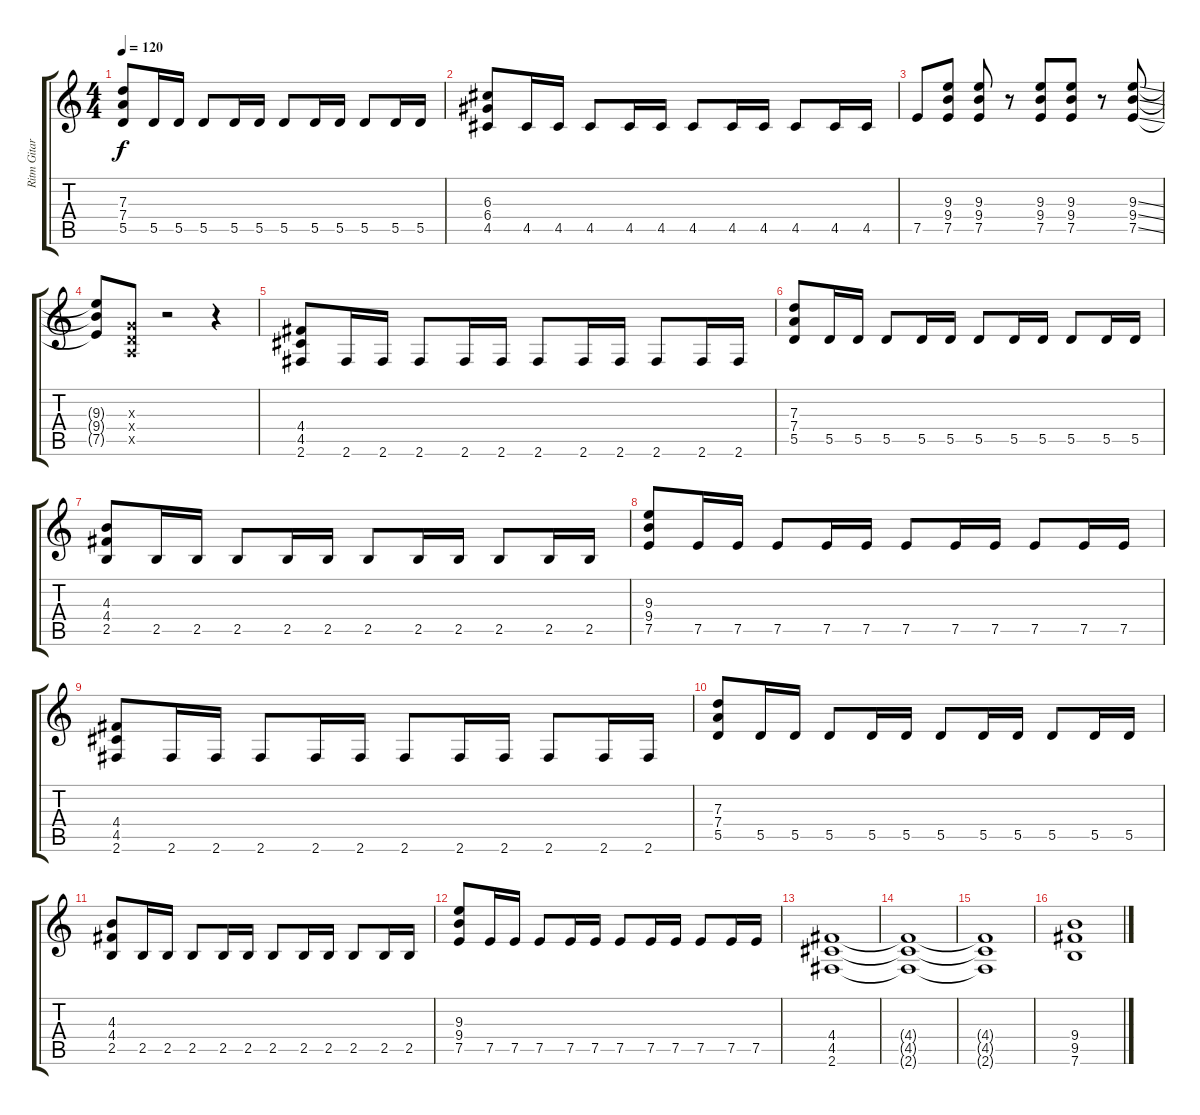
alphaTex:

\track ("Ritm Gitar" "Ritm Gitar") {instrument overdrivenguitar}
\staff {score tabs}
\tuning (E4 B3 G3 D3 A2 E2) {hide}
\ts (4 4)
\tempo 120
\clef g2
\ks c
(7.3 7.4 5.5).8{dy f} 5.5.16 5.5.16 5.5.8 5.5.16 5.5.16 5.5.8 5.5.16 5.5.16 5.5.8 5.5.16 5.5.16 |
(6.3 6.4 4.5).8 4.5.16 4.5.16 4.5.8 4.5.16 4.5.16 4.5.8 4.5.16 4.5.16 4.5.8 4.5.16 4.5.16 |
7.5.8 (9.3 9.4 7.5).8 (9.3 9.4 7.5).8 r.8 (9.3 9.4 7.5).8 (9.3 9.4 7.5).8 r.8 (9.3{ss} 9.4{ss} 7.5{ss}).8 |
(9.3{t} 9.4{t} 7.5{t}).8 (0.3{x} 0.4{x} 0.5{x}).8 r.2 r.4 |
(4.4 4.5 2.6).8 2.6.16 2.6.16 2.6.8 2.6.16 2.6.16 2.6.8 2.6.16 2.6.16 2.6.8 2.6.16 2.6.16 |
(7.3 7.4 5.5).8 5.5.16 5.5.16 5.5.8 5.5.16 5.5.16 5.5.8 5.5.16 5.5.16 5.5.8 5.5.16 5.5.16 |
(4.3 4.4 2.5).8 2.5.16 2.5.16 2.5.8 2.5.16 2.5.16 2.5.8 2.5.16 2.5.16 2.5.8 2.5.16 2.5.16 |
(9.3 9.4 7.5).8 7.5.16 7.5.16 7.5.8 7.5.16 7.5.16 7.5.8 7.5.16 7.5.16 7.5.8 7.5.16 7.5.16 |
(4.4 4.5 2.6).8 2.6.16 2.6.16 2.6.8 2.6.16 2.6.16 2.6.8 2.6.16 2.6.16 2.6.8 2.6.16 2.6.16 |
(7.3 7.4 5.5).8 5.5.16 5.5.16 5.5.8 5.5.16 5.5.16 5.5.8 5.5.16 5.5.16 5.5.8 5.5.16 5.5.16 |
(4.3 4.4 2.5).8 2.5.16 2.5.16 2.5.8 2.5.16 2.5.16 2.5.8 2.5.16 2.5.16 2.5.8 2.5.16 2.5.16 |
(9.3 9.4 7.5).8 7.5.16 7.5.16 7.5.8 7.5.16 7.5.16 7.5.8 7.5.16 7.5.16 7.5.8 7.5.16 7.5.16 |
(4.4 4.5 2.6).1 |
(4.4{t} 4.5{t} 2.6{t}).1 |
(4.4{t} 4.5{t} 2.6{t}).1 |
(9.4 9.5 7.6).1
